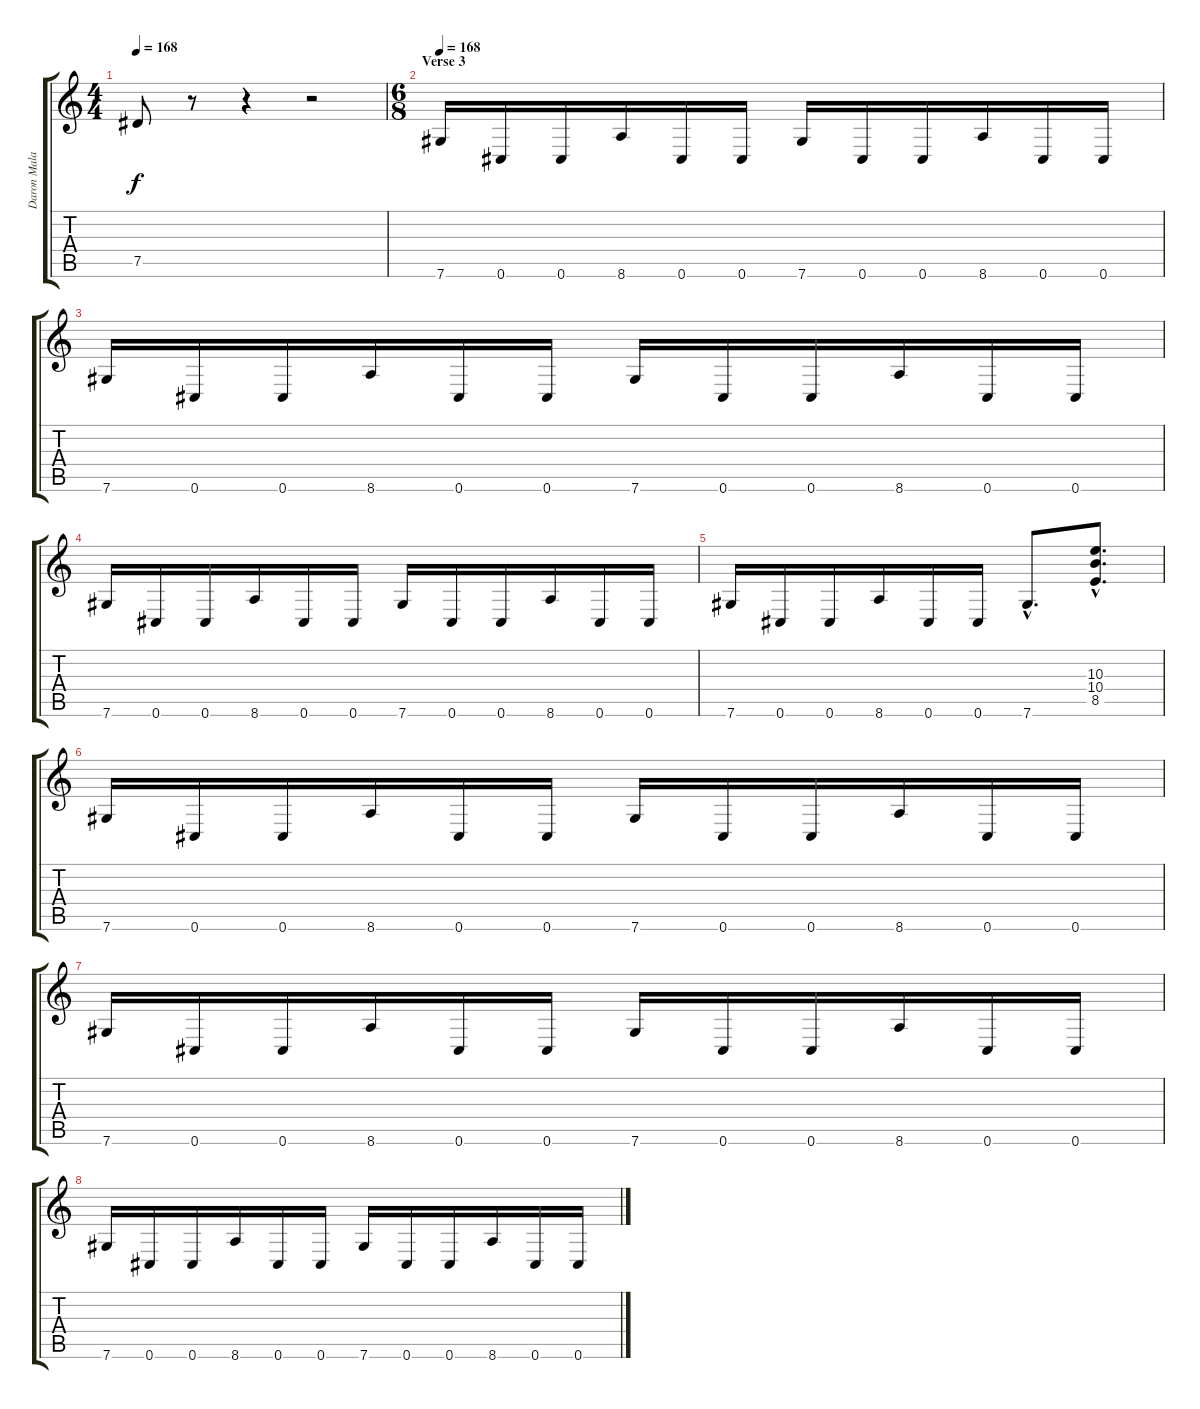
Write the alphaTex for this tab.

\track ("Daron Malakian" "Daron Mala") {instrument distortionguitar}
\staff {score tabs}
\tuning (Eb4 Bb3 Gb3 Db3 Ab2 Db2) {hide}
\ts (4 4)
\tempo 168
\clef g2
\ks c
7.5.8{dy f} r.8 r.4 r.2 |
\ts (6 8)
\section ("" "Verse 3")
\tempo 168
7.6.16{instrument distortionguitar} 0.6.16 0.6.16 8.6.16 0.6.16 0.6.16 7.6.16 0.6.16 0.6.16 8.6.16 0.6.16 0.6.16 |
7.6.16 0.6.16 0.6.16 8.6.16 0.6.16 0.6.16 7.6.16 0.6.16 0.6.16 8.6.16 0.6.16 0.6.16 |
7.6.16 0.6.16 0.6.16 8.6.16 0.6.16 0.6.16 7.6.16 0.6.16 0.6.16 8.6.16 0.6.16 0.6.16 |
7.6.16 0.6.16 0.6.16 8.6.16 0.6.16 0.6.16 7.6{hac}.8{d} (10.3{hac} 10.4{hac} 8.5{hac}).8{d} |
7.6.16 0.6.16 0.6.16 8.6.16 0.6.16 0.6.16 7.6.16 0.6.16 0.6.16 8.6.16 0.6.16 0.6.16 |
7.6.16 0.6.16 0.6.16 8.6.16 0.6.16 0.6.16 7.6.16 0.6.16 0.6.16 8.6.16 0.6.16 0.6.16 |
7.6.16 0.6.16 0.6.16 8.6.16 0.6.16 0.6.16 7.6.16 0.6.16 0.6.16 8.6.16 0.6.16 0.6.16
